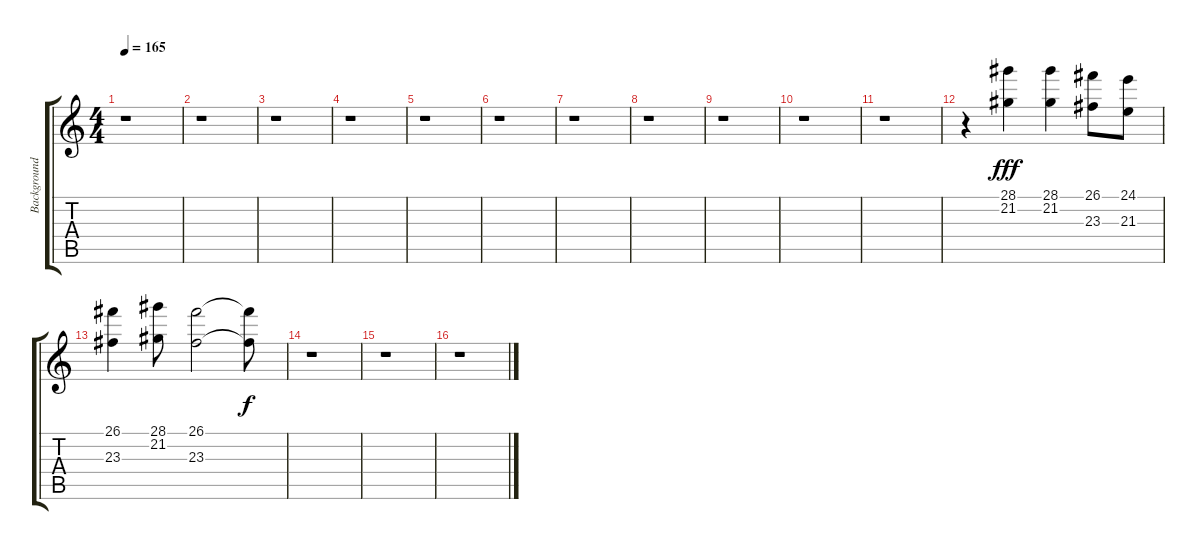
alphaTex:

\track ("Background Vocals" "Background") {instrument brasssection}
\staff {score tabs}
\tuning (E4 B3 G3 D3 A2 E2) {hide}
\ts (4 4)
\tempo 165
\clef g2
\ks c
r.1{dy fff} |
r.1 |
r.1 |
r.1 |
r.1 |
r.1 |
r.1 |
r.1 |
r.1 |
r.1 |
r.1 |
r.4 (28.1 21.2).4{balance 1} (28.1 21.2).4 (26.1 23.3).8 (24.1 21.3).8 |
(26.1 23.3).4 (28.1 21.2).8 (26.1 23.3).2 (26.1{t} 23.3{t}).8{dy f} |
r.1 |
r.1 |
r.1
